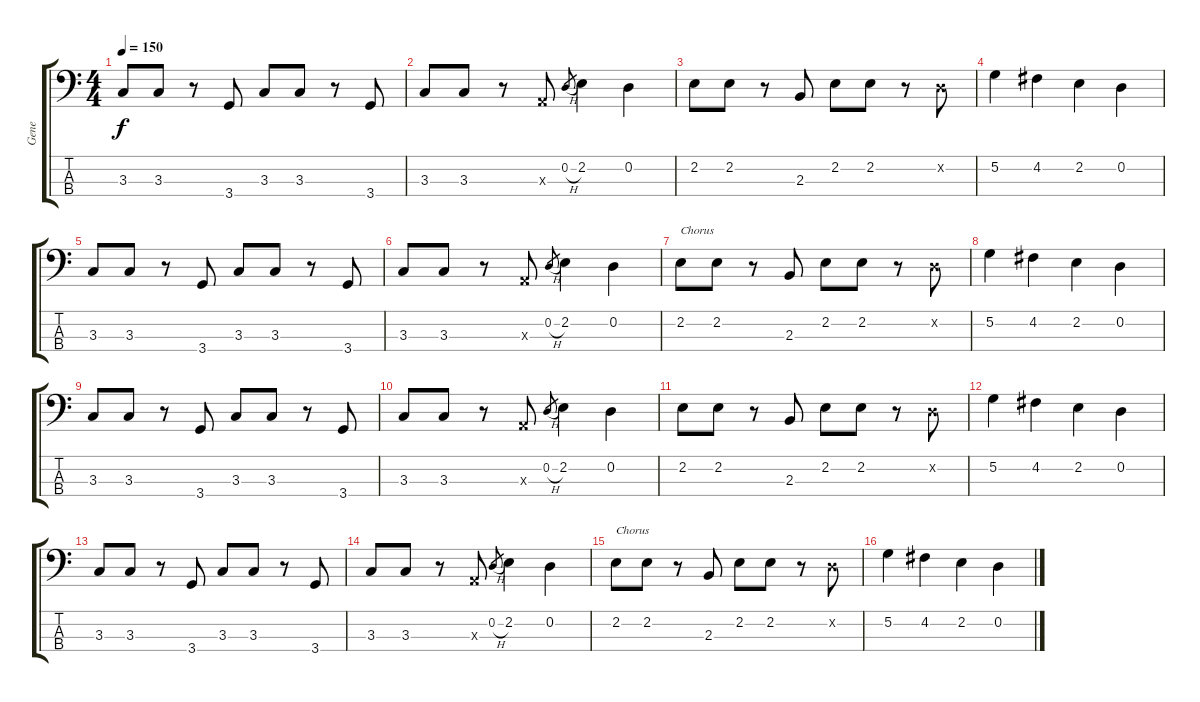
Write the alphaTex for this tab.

\track ("Gene" "Gene") {instrument electricbasspick}
\staff {score tabs}
\tuning (G2 D2 A1 E1) {hide}
\ts (4 4)
\tempo 150
\clef f4
\ks c
3.3.8{dy f} 3.3.8 r.8 3.4.8 3.3.8 3.3.8 r.8 3.4.8 |
3.3.8 3.3.8 r.8 0.3{x}.8 0.2{h}.8{gr} 2.2.4 0.2.4 |
2.2.8 2.2.8 r.8 2.3.8 2.2.8 2.2.8 r.8 0.2{x}.8 |
5.2.4 4.2.4 2.2.4 0.2.4 |
3.3.8 3.3.8 r.8 3.4.8 3.3.8 3.3.8 r.8 3.4.8 |
3.3.8 3.3.8 r.8 0.3{x}.8 0.2{h}.8{gr} 2.2.4 0.2.4 |
2.2.8{txt "Chorus"} 2.2.8 r.8 2.3.8 2.2.8 2.2.8 r.8 0.2{x}.8 |
5.2.4 4.2.4 2.2.4 0.2.4 |
3.3.8 3.3.8 r.8 3.4.8 3.3.8 3.3.8 r.8 3.4.8 |
3.3.8 3.3.8 r.8 0.3{x}.8 0.2{h}.8{gr} 2.2.4 0.2.4 |
2.2.8 2.2.8 r.8 2.3.8 2.2.8 2.2.8 r.8 0.2{x}.8 |
5.2.4 4.2.4 2.2.4 0.2.4 |
3.3.8 3.3.8 r.8 3.4.8 3.3.8 3.3.8 r.8 3.4.8 |
3.3.8 3.3.8 r.8 0.3{x}.8 0.2{h}.8{gr} 2.2.4 0.2.4 |
2.2.8{txt "Chorus"} 2.2.8 r.8 2.3.8 2.2.8 2.2.8 r.8 0.2{x}.8 |
5.2.4 4.2.4 2.2.4 0.2.4
